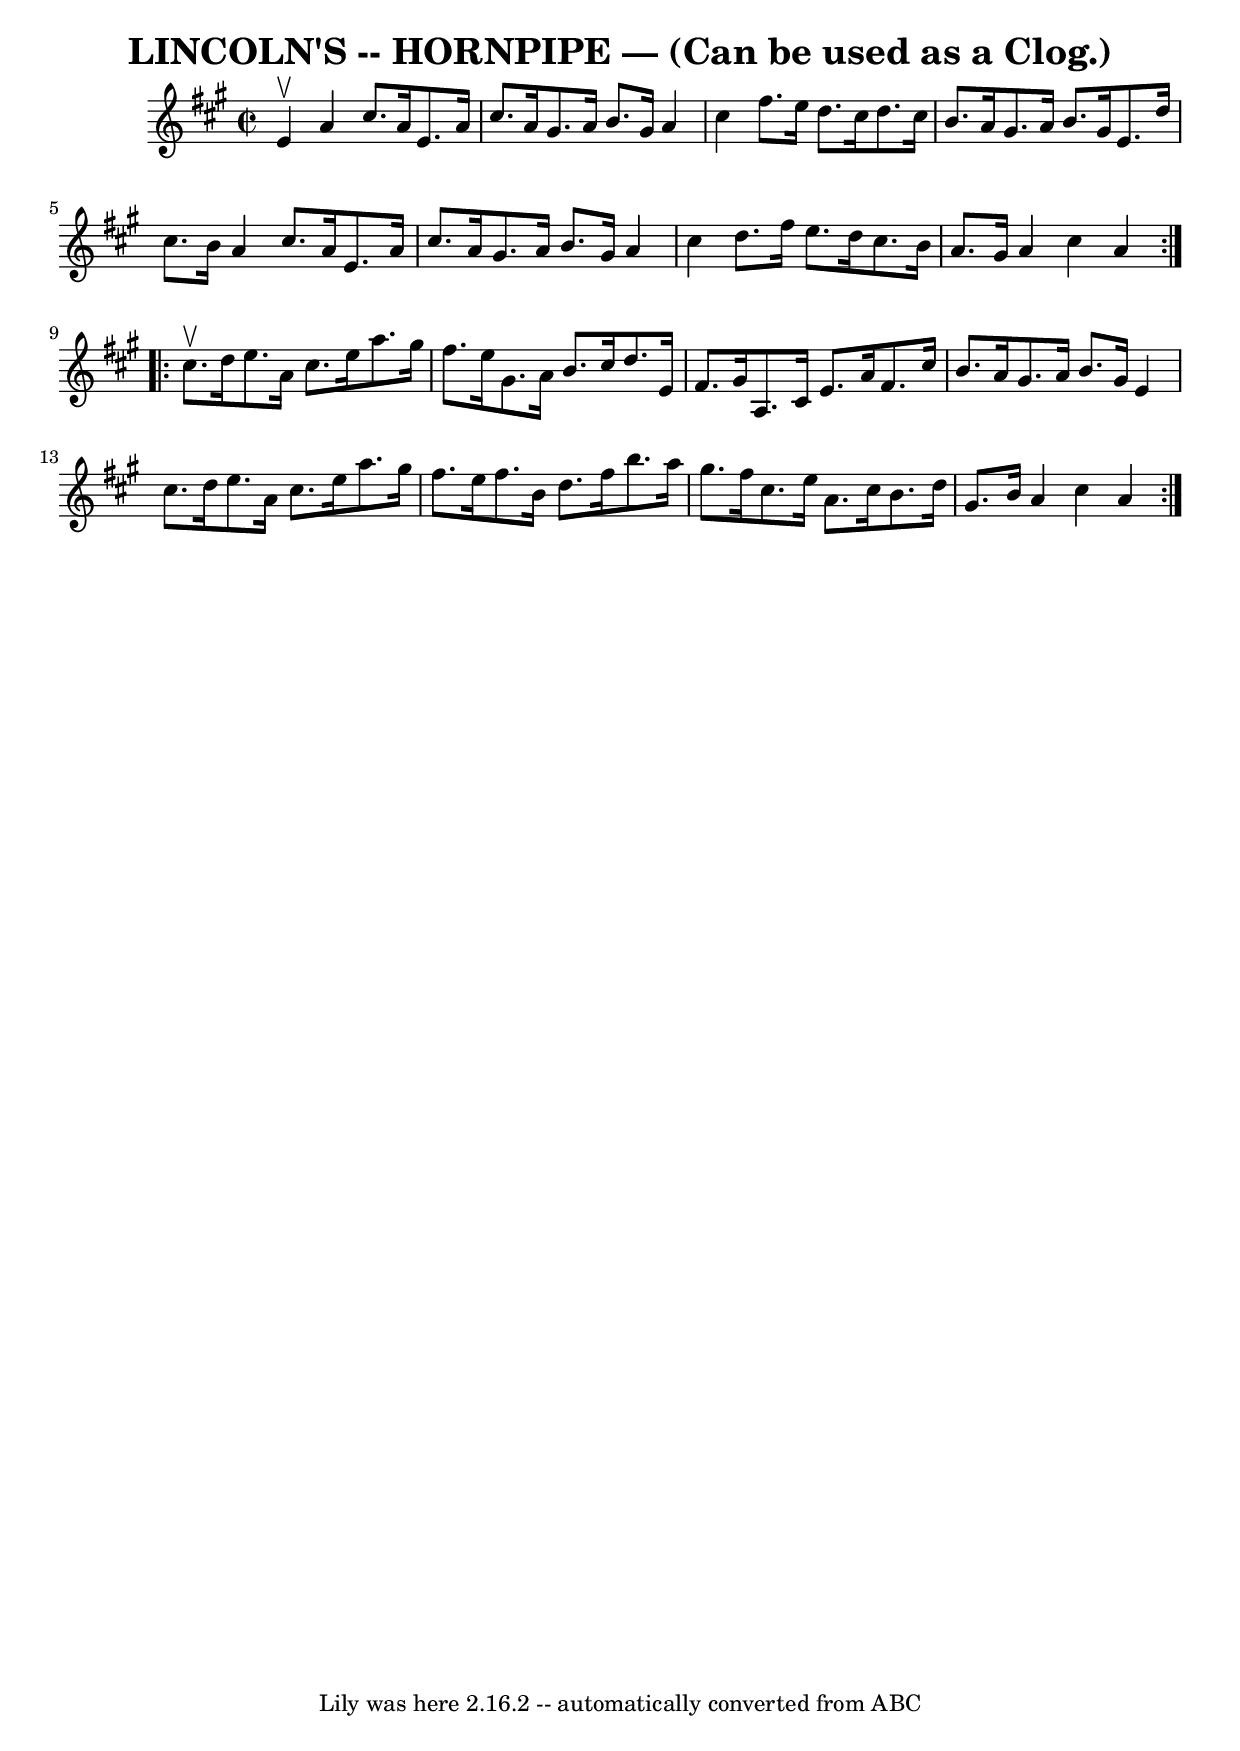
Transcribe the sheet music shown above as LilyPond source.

\version "2.16.2"
\include "Mammoth.ily"
\header {
  %% book = "Ryan's Mammoth Collection of Fiddle Tunes"
  crossRefNumber = "1"
  footnotes = ""
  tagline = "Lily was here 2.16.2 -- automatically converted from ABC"
  title = "LINCOLN'S -- HORNPIPE — (Can be used as a Clog.)"

}
voicedefault =  {



  \repeat volta 2 {

    \override Staff.TimeSignature #'style = #'C
    \time 2/2 
    \key a \major     e'4^\upbow        |
    a'4 cis''8. a'16       e'8. a'16 cis''8. a'16     |
    gis'8. a'16 b'8.         gis'16 a'4 cis''4     |
    fis''8. e''16 d''8. cis''16         d''8. cis''16 b'8. a'16     |
    gis'8. a'16 b'8. gis'16      e'8. d''16 cis''8. b'16    |  |
    a'4 cis''8.        a'16 e'8. a'16 cis''8. a'16     |
    gis'8. a'16 b'8.        gis'16 a'4 cis''4     |
    d''8. fis''16 e''8. d''16         cis''8. b'16 a'8. gis'16     |
    a'4 cis''4 a'4    
  }     

  \repeat volta 2 {     cis''8.^\upbow d''16         |
    e''8. a'16         cis''8. e''16 a''8. gis''16 fis''8. e''16     |
    gis'8.        a'16 b'8. cis''16 d''8. e'16 fis'8. gis'16     |
    a8.      cis'16 e'8. a'16 fis'8. cis''16 b'8. a'16     |
         gis'8. a'16 b'8. gis'16 e'4 cis''8. d''16     |
     |
    e''8. a'16 cis''8. e''16 a''8. gis''16 fis''8.         e''16     |
    fis''8. b'16 d''8. fis''16 b''8. a''16         gis''8. fis''16     |
    cis''8. e''16 a'8. cis''16 b'8.         d''16 gis'8. b'16     |
    a'4 cis''4 a'4    
  }   

}

\score{
  <<

    \context Staff="default"
    {
      \voicedefault 
      
    }

  >>
  \layout {
    
  }
  \midi {
  }

}
